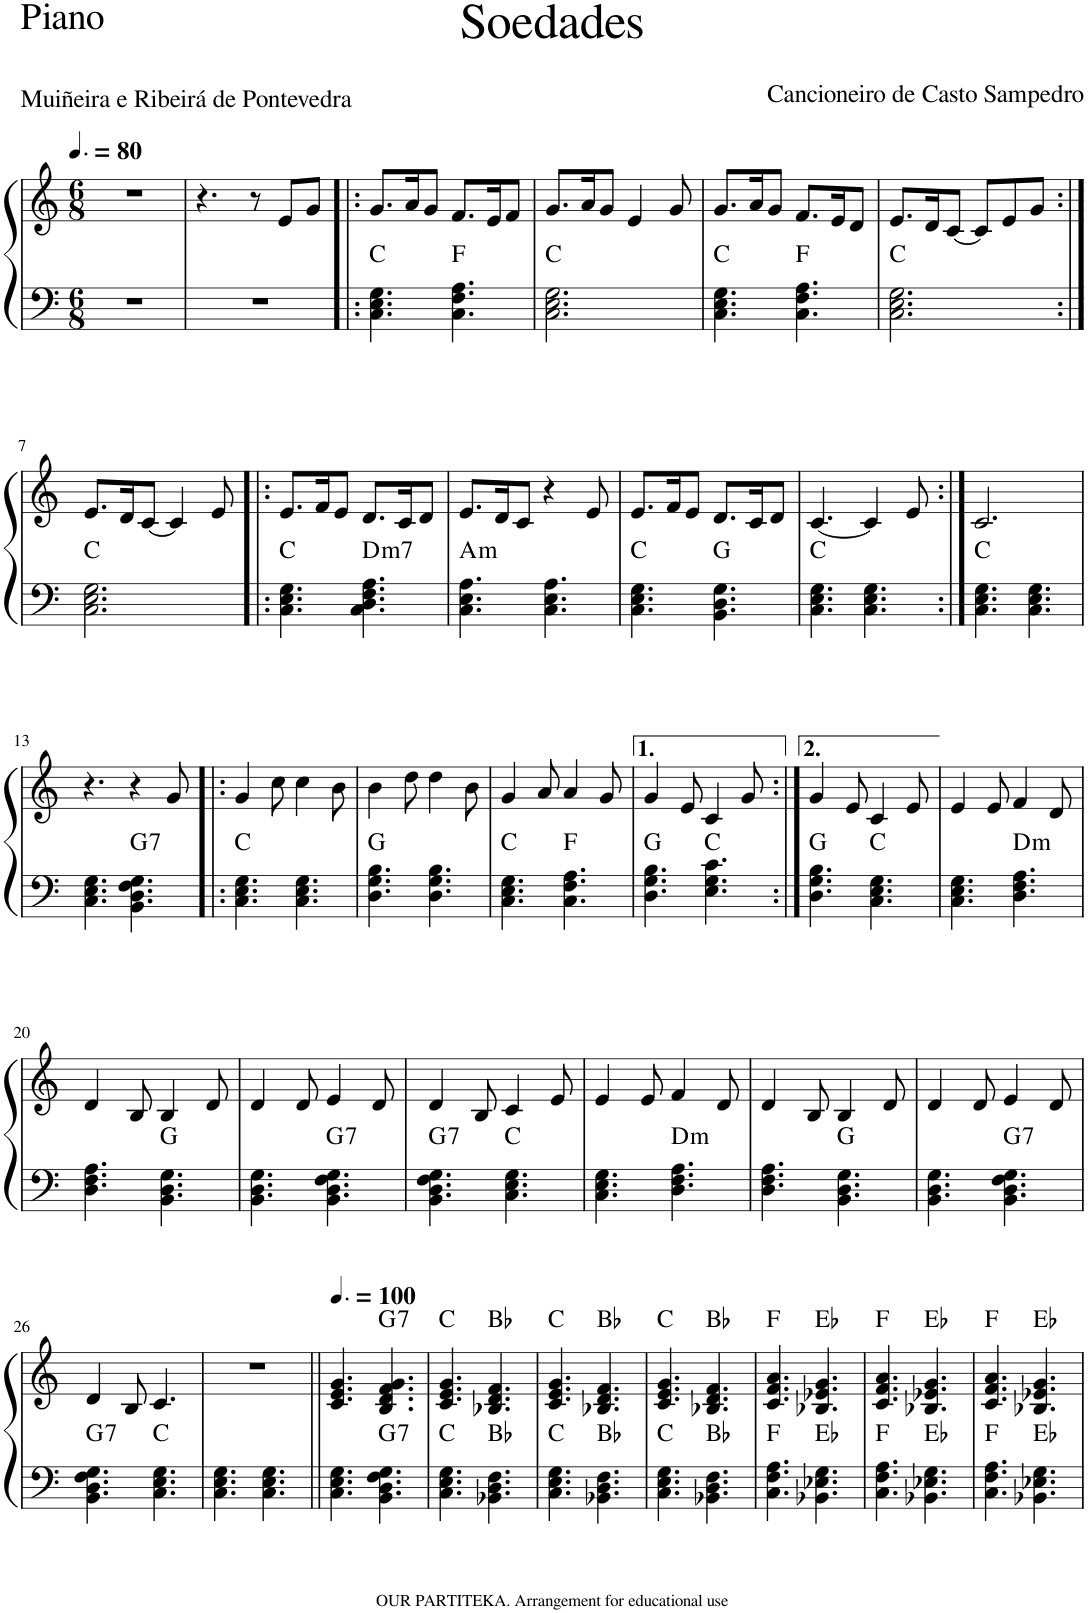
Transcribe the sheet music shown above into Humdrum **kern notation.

**kern	**kern	**harte
*part1	*part1	*part1
*staff2	*staff1	*
*I"Piano	*	*
*I'Pno.	*	*
*clefF4	*clefG2	*
*k[]	*k[]	*
*M6/8	*M6/8	*
*MM120	*MM120	*
=1	=1	=1
2.r	2.r	.
=2	=2	=2
2.r	4.r	.
.	8r	.
.	8e/L	.
.	8g/J	.
=3!|:	=3!|:	=3!|:
4.C\ 4.E\ 4.G\	8.g/L	C:maj
.	16a/K	.
.	8g/J	.
4.C\ 4.F\ 4.A\	8.f/L	F:maj
.	16e/K	.
.	8f/J	.
=4	=4	=4
2.C\ 2.E\ 2.G\	8.g/L	C:maj
.	16a/K	.
.	8g/J	.
.	4e/	.
.	8g/	.
=5	=5	=5
4.C\ 4.E\ 4.G\	8.g/L	C:maj
.	16a/K	.
.	8g/J	.
4.C\ 4.F\ 4.A\	8.f/L	F:maj
.	16e/K	.
.	8d/J	.
=6	=6	=6
2.C\ 2.E\ 2.G\	8.e/L	C:maj
.	16d/K	.
.	[8c/J	.
.	8c/L]	.
.	8e/	.
.	8g/J	.
!!LO:LB:g=z
=7:|!	=7:|!	=7:|!
2.C\ 2.E\ 2.G\	8.e/L	C:maj
.	16d/K	.
.	[8c/J	.
.	4c/]	.
.	8e/	.
=8!|:	=8!|:	=8!|:
4.C\ 4.E\ 4.G\	8.e/L	C:maj
.	16f/K	.
.	8e/J	.
!	!	!LO:H:kt=m7
4.C\ 4.D\ 4.F\ 4.A\	8.d/L	D:min7
.	16c/K	.
.	8d/J	.
=9	=9	=9
!	!	!LO:H:kt=m
4.C\ 4.E\ 4.A\	8.e/L	A:min
.	16d/K	.
.	8c/J	.
4.C\ 4.E\ 4.A\	4r	.
.	8e/	.
=10	=10	=10
4.C\ 4.E\ 4.G\	8.e/L	C:maj
.	16f/K	.
.	8e/J	.
4.BB\ 4.D\ 4.G\	8.d/L	G:maj
.	16c/K	.
.	8d/J	.
=11	=11	=11
4.C\ 4.E\ 4.G\	[4.c/	C:maj
4.C\ 4.E\ 4.G\	4c/]	.
.	8e/	.
=12:|!	=12:|!	=12:|!
4.C\ 4.E\ 4.G\	2.c/	C:maj
4.C\ 4.E\ 4.G\	.	.
!!LO:LB:g=z
=13	=13	=13
4.C\ 4.E\ 4.G\	4.r	.
!	!	!LO:H:kt=7
4.BB\ 4.D\ 4.F\ 4.G\	4r	G:7
.	8g/	.
=14!|:	=14!|:	=14!|:
4.C\ 4.E\ 4.G\	4g/	C:maj
.	8cc\	.
4.C\ 4.E\ 4.G\	4cc\	.
.	8b\	.
=15	=15	=15
4.D\ 4.G\ 4.B\	4b\	G:maj
.	8dd\	.
4.D\ 4.G\ 4.B\	4dd\	.
.	8b\	.
=16	=16	=16
4.C\ 4.E\ 4.G\	4g/	C:maj
.	8a/	.
4.C\ 4.F\ 4.A\	4a/	F:maj
.	8g/	.
=17	=17	=17
4.D\ 4.G\ 4.B\	4g/	G:maj
.	8e/	.
4.E\ 4.G\ 4.c\	4c/	C:maj
.	8g/	.
=18:|!	=18:|!	=18:|!
4.D\ 4.G\ 4.B\	4g/	G:maj
.	8e/	.
4.C\ 4.E\ 4.G\	4c/	C:maj
.	8e/	.
=19	=19	=19
4.C\ 4.E\ 4.G\	4e/	.
.	8e/	.
!	!	!LO:H:kt=m
4.D\ 4.F\ 4.A\	4f/	D:min
.	8d/	.
!!LO:LB:g=z
=20	=20	=20
4.D\ 4.F\ 4.A\	4d/	.
.	8B/	.
4.BB\ 4.D\ 4.G\	4B/	G:maj
.	8d/	.
=21	=21	=21
4.BB\ 4.D\ 4.G\	4d/	.
.	8d/	.
!	!	!LO:H:kt=7
4.BB\ 4.D\ 4.F\ 4.G\	4e/	G:7
.	8d/	.
=22	=22	=22
!	!	!LO:H:kt=7
4.BB\ 4.D\ 4.F\ 4.G\	4d/	G:7
.	8B/	.
4.C\ 4.E\ 4.G\	4c/	C:maj
.	8e/	.
=23	=23	=23
4.C\ 4.E\ 4.G\	4e/	.
.	8e/	.
!	!	!LO:H:kt=m
4.D\ 4.F\ 4.A\	4f/	D:min
.	8d/	.
=24	=24	=24
4.D\ 4.F\ 4.A\	4d/	.
.	8B/	.
4.BB\ 4.D\ 4.G\	4B/	G:maj
.	8d/	.
=25	=25	=25
4.BB\ 4.D\ 4.G\	4d/	.
.	8d/	.
!	!	!LO:H:kt=7
4.BB\ 4.D\ 4.F\ 4.G\	4e/	G:7
.	8d/	.
!!LO:LB:g=z
=26	=26	=26
!	!	!LO:H:kt=7
4.BB\ 4.D\ 4.F\ 4.G\	4d/	G:7
.	8B/	.
4.C\ 4.E\ 4.G\	4.c/	C:maj
=27	=27	=27
4.C\ 4.E\ 4.G\	2.r	.
4.C\ 4.E\ 4.G\	.	.
=28||	=28||	=28||
*	*MM150	*
4.C\ 4.E\ 4.G\	4.c/ 4.e/ 4.g/	.
!	!	!LO:H:n=1:kt=7
!	!	!LO:H:n=2:kt=7
4.BB\ 4.D\ 4.F\ 4.G\	4.B/ 4.d/ 4.f/ 4.g/	G:7 G:7
=29	=29	=29
4.C\ 4.E\ 4.G\	4.c/ 4.e/ 4.g/	C:maj C:maj
4.BB-X\ 4.D\ 4.F\	4.B-X/ 4.d/ 4.f/	Bb:maj Bb:maj
=30	=30	=30
4.C\ 4.E\ 4.G\	4.c/ 4.e/ 4.g/	C:maj C:maj
4.BB-X\ 4.D\ 4.F\	4.B-X/ 4.d/ 4.f/	Bb:maj Bb:maj
=31	=31	=31
4.C\ 4.E\ 4.G\	4.c/ 4.e/ 4.g/	C:maj C:maj
4.BB-X\ 4.D\ 4.F\	4.B-X/ 4.d/ 4.f/	Bb:maj Bb:maj
=32	=32	=32
4.C\ 4.F\ 4.A\	4.c/ 4.f/ 4.a/	F:maj F:maj
4.BB-X\ 4.E-X\ 4.G\	4.B-X/ 4.e-X/ 4.g/	Eb:maj Eb:maj
=33	=33	=33
4.C\ 4.F\ 4.A\	4.c/ 4.f/ 4.a/	F:maj F:maj
4.BB-X\ 4.E-X\ 4.G\	4.B-X/ 4.e-X/ 4.g/	Eb:maj Eb:maj
=34	=34	=34
4.C\ 4.F\ 4.A\	4.c/ 4.f/ 4.a/	F:maj F:maj
4.BB-X\ 4.E-X\ 4.G\	4.B-X/ 4.e-X/ 4.g/	Eb:maj Eb:maj
=	=	=
*-	*-	*-
